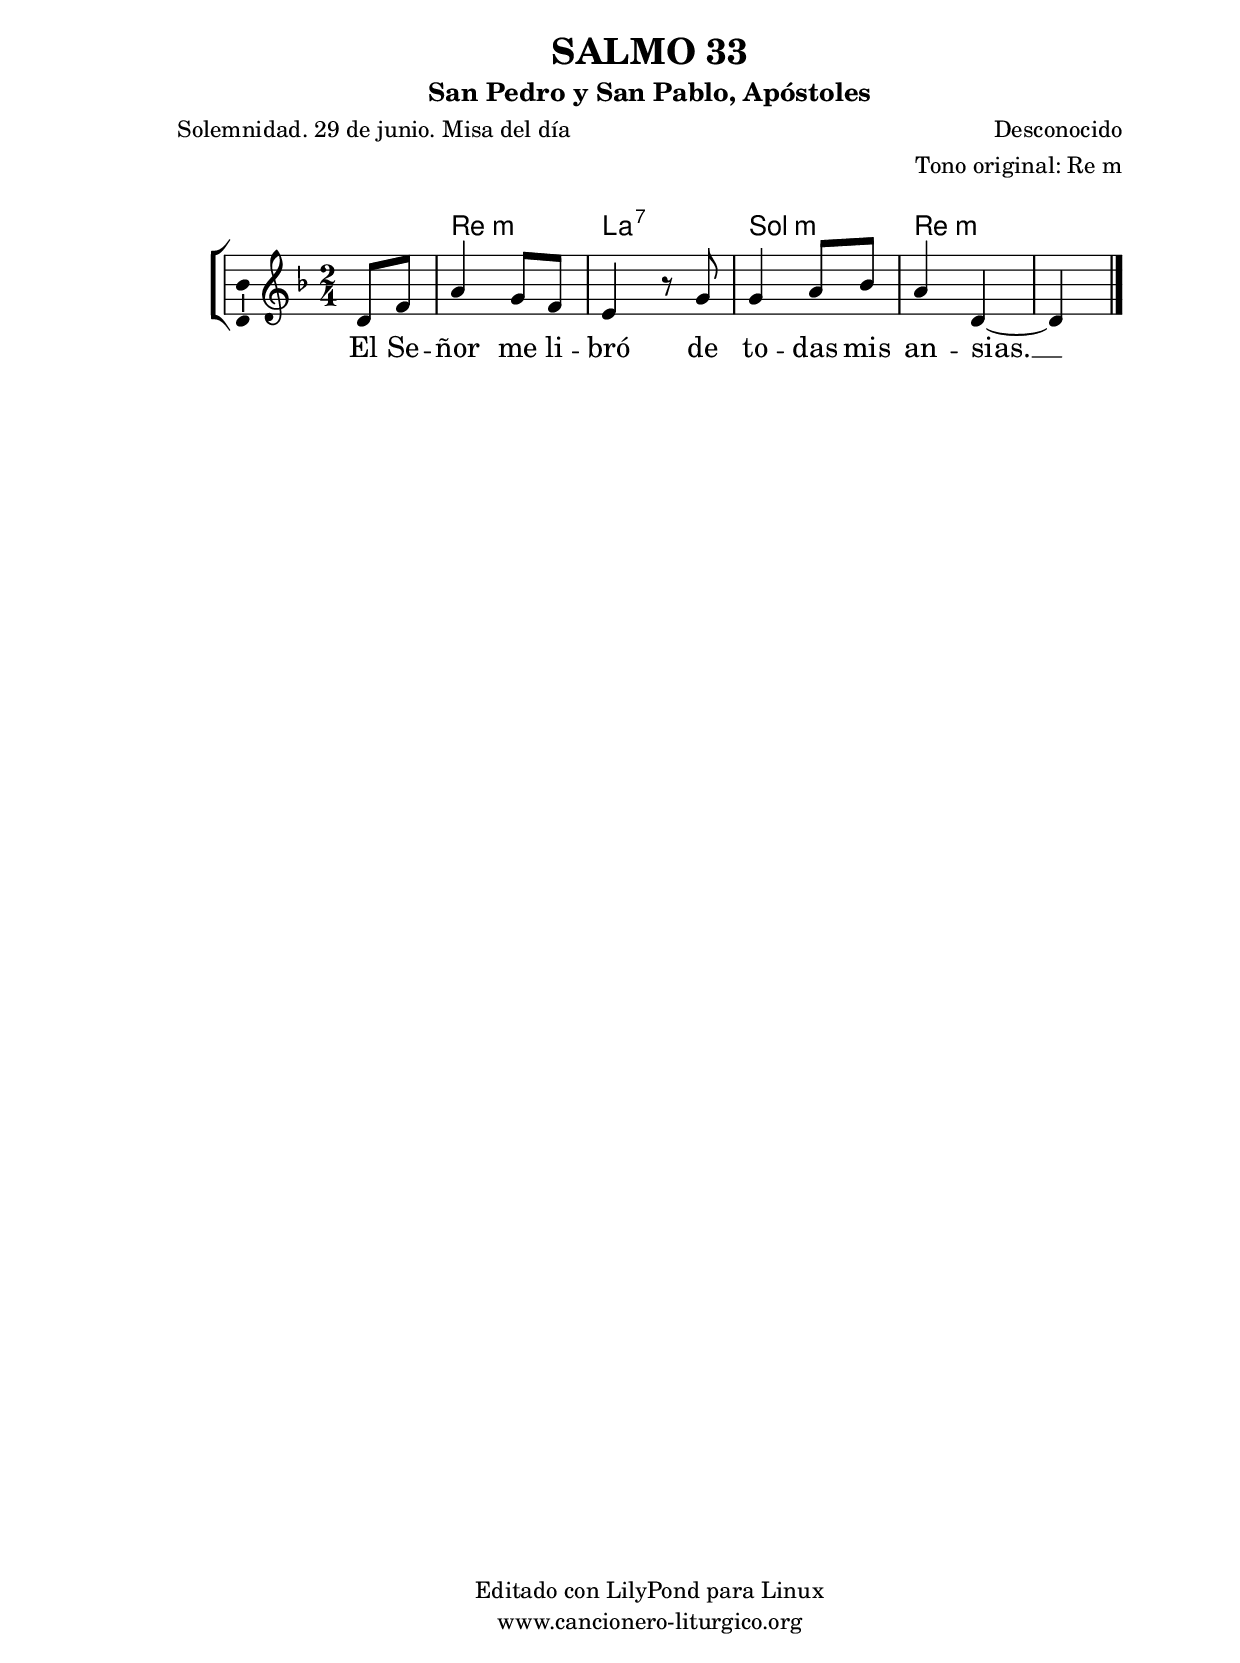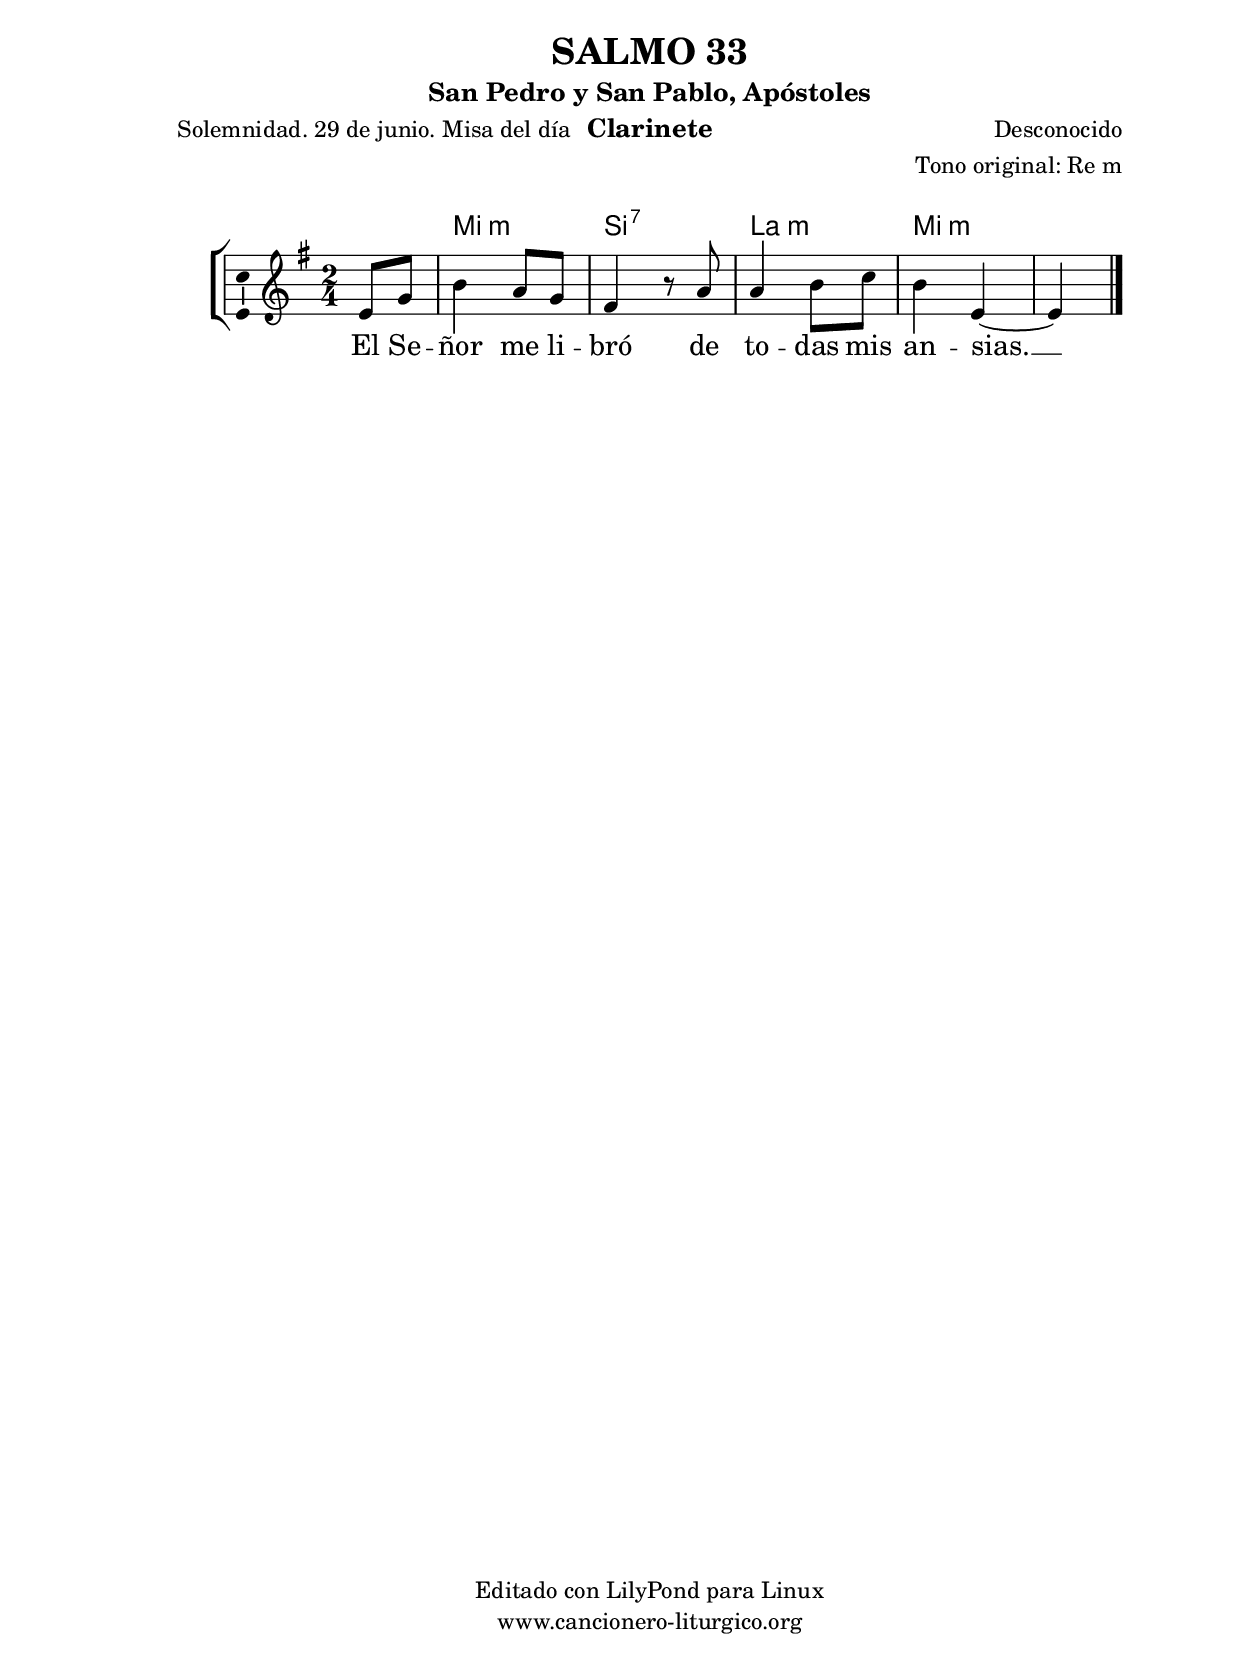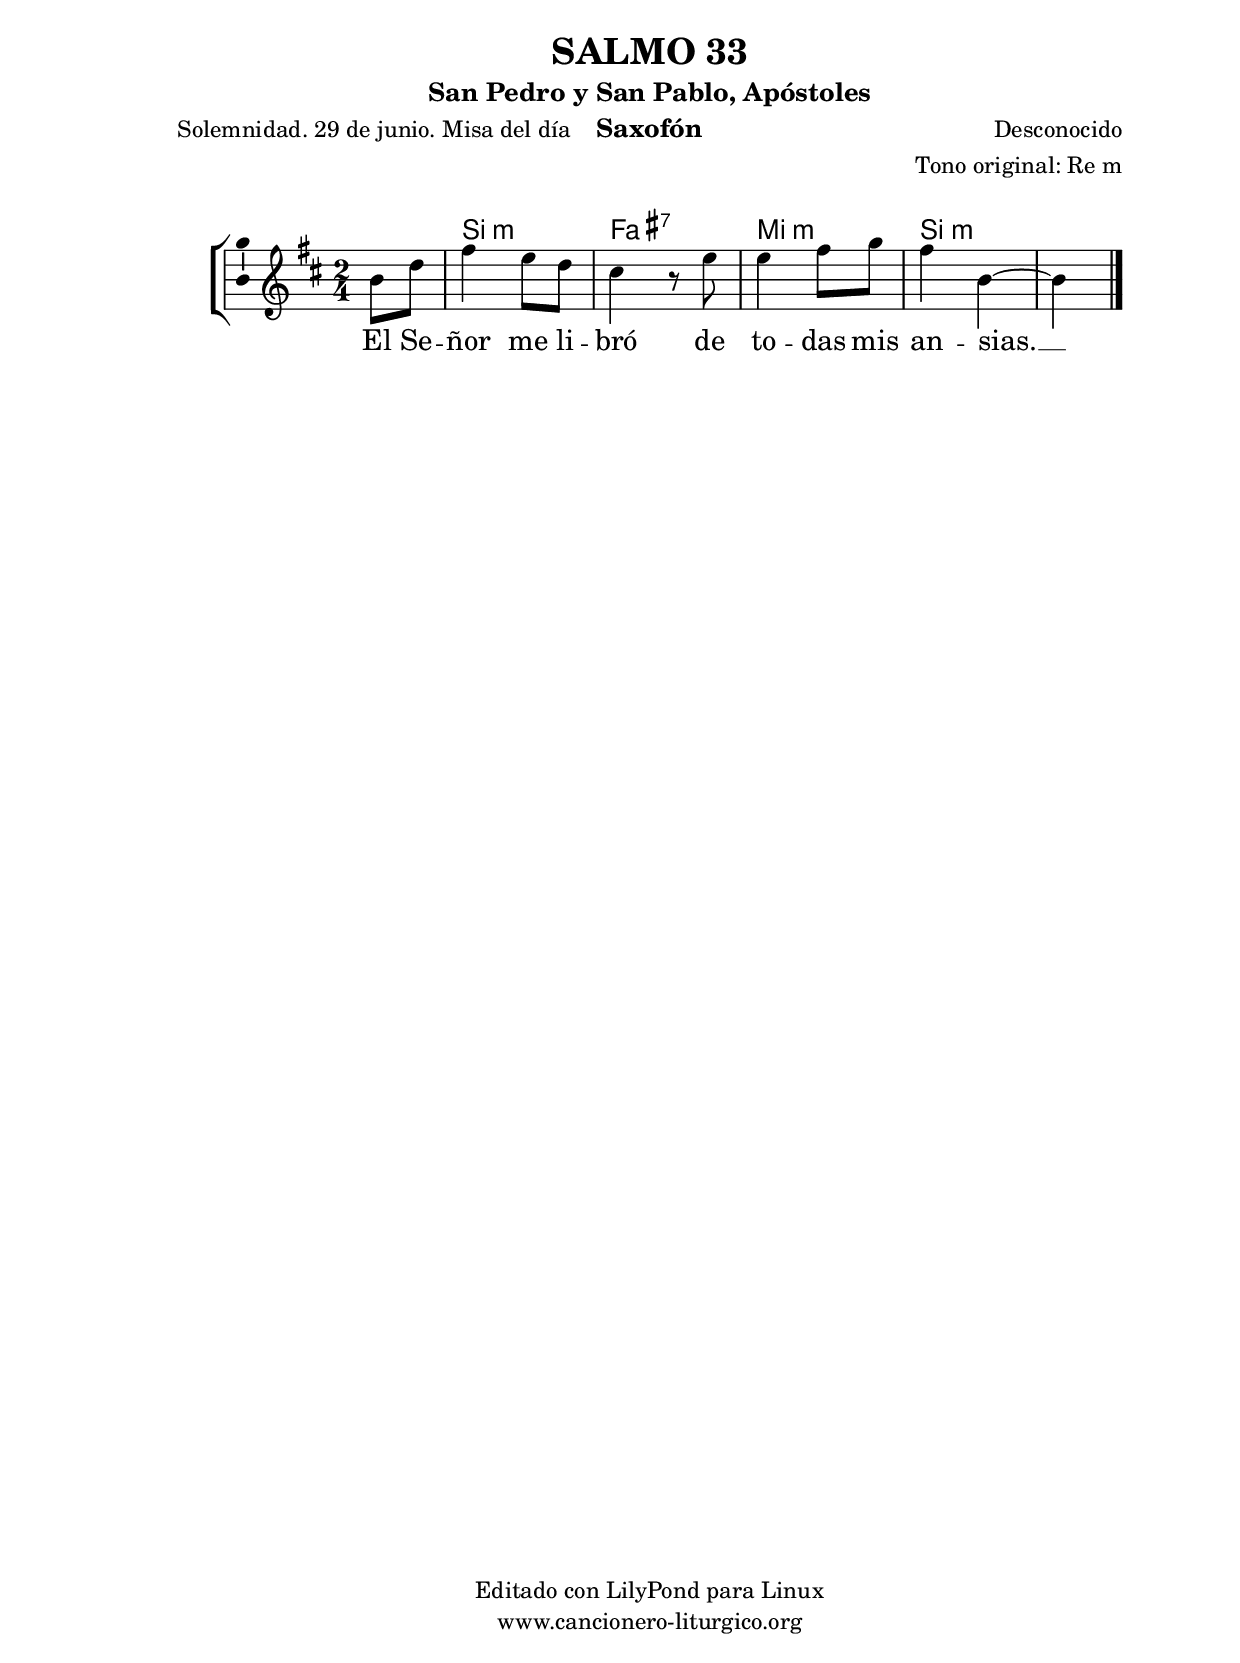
%
%para convertir .midi en .wav:
%timidity filename.midi -Ow -o finename.wav
%
%
%Para convertir de .wav a .mp3:
%lame -h -m j filename.wav
%
%
%para escuchar el midi:
%timidity nombrefichero.midi
%


%versión de lilypond para la que se ha escrito esta partitura:
\version "2.16.0"

	%Tamaño papel
	#(set-default-paper-size "a4")
	%Tamaño partitura
	#(set-global-staff-size 20)
	%No responde al pulsar sobre una nota
	#(ly:set-option 'point-and-click #f)

%parámetros del encabezamiento:
\header {
	title = "SALMO 33"
	subtitle = "San Pedro y San Pablo, Apóstoles"
	composer = "Desconocido"
	poet = "Solemnidad. 29 de junio. Misa del día"
	meter = ""
	arranger = "Tono original: Re m"
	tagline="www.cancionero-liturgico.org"
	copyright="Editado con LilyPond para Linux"
	}

%parámetros asociados al papel:
\paper  {
	oddHeaderMarkup = \markup {\fill-line { \on-the-fly #not-first-page \fromproperty #'header:title \on-the-fly #not-first-page \fromproperty #'header:composer }}
	evenHeaderMarkup = \markup {\fill-line { \fromproperty #'header:composer \fromproperty #'header:title }}
	#(set-paper-size "a4")
	print-page-number = ##f
	first-page-number = 1
	print-first-page-number = ##f
%	head-separation = 3.0 \cm
	top-margin = 2.0 \cm
	bottom-margin = 0.5\cm
%%%	bottom-margin = -1.0\cm
	left-margin = 3.0 \cm
	line-width = 16.0 \cm 
	indent = 8\mm
	interscoreline = 2.\mm
	between-system-space = 15\mm
%	para que las partituras no llenen la hoja:
	ragged-bottom = ##t
%	idem para la última hoja:
	ragged-last-bottom = ##f
%	para que las partituras llenen el ancho del papel:
	ragged-last = ##f
	after-title-space = 2.5 \cm
%page-count=1
%system-count=8

	%Flexible Vertical Spacing
%	markup-markup-spacing =
%	#'((basic-distance . 15) (minimum-distance . 15) (padding . 3))
	markup-system-spacing =
	#'((basic-distance . 15) (minimum-distance . 15) (padding . 3))
	system-system-spacing =
	#'((basic-distance . 15) (minimum-distance . 15) (padding . 3))
	score-system-spacing =
	#'((basic-distance . 15) (minimum-distance . 15) (padding . 5))
%	top-system-spacing = % header
%	#'((basic-distance . 8) (minimum-distance . 0) (padding . 3))
%	top-markup-spacing =
%	#'((basic-distance . 20) (minimum-distance . 20) (padding . 3))
	last-bottom-spacing = % footer
	#'((basic-distance . 5) (minimum-distance . 5) (padding . 3))
%	score-markup-spacing =
%	#'((basic-distance . 16) (minimum-distance . 13) (padding . 3))

	}


%parámetros que afectan a toda la partitura:
global =  {
	%clave de sol (G):
	\clef G
	%armadura:
%	\transpose aes g
	\key d \minor
	\tempo 4=90
	\set Score.tempoHideNote = ##t
	}


acordes = {
	\italianChords
	\chordmode {
%	\transpose aes g
{

s4
d2:m a:7 g:m d:m

	}
	}
}

melodia = 
%	\transpose aes g
{
	\relative c'{

\time 2/4
\partial4
d8 f
a4 g8 f
e4 r8 g8
g4 a8 bes
a4 d,~
d4 %s4

	\bar "|."
	}
	}


texto = \lyricmode {
El Se -- ñor me li -- bró de to -- das mis an -- sias. __
	}


acordesStaff = \context ChordNames = acordesStaff <<
	\set chordChanges = ##t
	\acordes
	>>


vozStaff = \context Voice = vozStaff
\with {\consists "Ambitus_engraver"}
<<
%	\set Staff.instrumentName = ""
%	\set Staff.shortInstrumentName = ""
%	\set Staff.midiInstrument = #"clarinet"
%	\set Staff.midiInstrument = #"cello"
%	\set Staff.midiInstrument = #"flute"
	\set Staff.midiInstrument = #"electric guitar (jazz)"
%	\set Staff.midiInstrument = #"english horn"
%	\set Staff.midiInstrument = #"violin"
%	\set Staff.midiInstrument = #"glockenspiel"
	\set Staff.midiMinimumVolume = #0.7
	\set Staff.midiMaximumVolume = #0.9
	\global
	\melodia
	>>


textoStaff = \context Lyrics = textoStaff <<
	\lyricsto vozStaff \texto
	>>

\book {
	\score {
		\context ChoirStaff {
			\override StaffGroup.SystemStartBracket #'collapse-height = #1
			\override Score.SystemStartBar #'collapse-height = #1
			<<
			\acordesStaff
			\vozStaff
			\textoStaff
			>>
			}
		\layout {
	    		\context {
				\Lyrics
				\override LyricText #'font-size = #2
				}
	   		 \context {
				\Score
				%fontSize = #3
				\override StaffSymbol #'staff-space = #(magstep +3)
				%\override Beam #'thickness = #0.55
				%\override SpacingSpanner #'spacing-increment = #1.0
				%\override Slur #'height-limit = #1.5
				}
			}
		}
	\score {
		\unfoldRepeats
		\context ChoirStaff {
			<<
			\acordesStaff
			\vozStaff
			>>
			}
		\midi {
	  		\context {
	  			\Score
				tempoWholesPerMinute = #(ly:make-moment 70 4)
				}
			}
		}
	}

%Partitura para clarinete
#(define output-suffix "C")
\book {
	\header{
		instrument = "Clarinete"
		}
	\score {
		\context ChoirStaff {
			\override StaffGroup.SystemStartBracket #'collapse-height = #1
			\override Score.SystemStartBar #'collapse-height = #1
\transpose c d
			<<
			\acordesStaff
			\vozStaff
			\textoStaff
			>>
			}
		\layout {
	    		\context {
				\Lyrics
				\override LyricText #'font-size = #2
				}
	   		 \context {
				\Score
				%fontSize = #3
				\override StaffSymbol #'staff-space = #(magstep +3)
				%\override Beam #'thickness = #0.55
				%\override SpacingSpanner #'spacing-increment = #1.0
				%\override Slur #'height-limit = #1.5
				}
			}
		}
	}

%Partitura para saxofón
#(define output-suffix "S")
\book {
	\header{
		instrument = "Saxofón"
		}
	\score {
		\context ChoirStaff {
			\override StaffGroup.SystemStartBracket #'collapse-height = #1
			\override Score.SystemStartBar #'collapse-height = #1
\transpose c a
			<<
			\acordesStaff
			\vozStaff
			\textoStaff
			>>
			}
		\layout {
	    		\context {
				\Lyrics
				\override LyricText #'font-size = #2
				}
	   		 \context {
				\Score
				%fontSize = #3
				\override StaffSymbol #'staff-space = #(magstep +3)
				%\override Beam #'thickness = #0.55
				%\override SpacingSpanner #'spacing-increment = #1.0
				%\override Slur #'height-limit = #1.5
				}
			}
		}
	}

